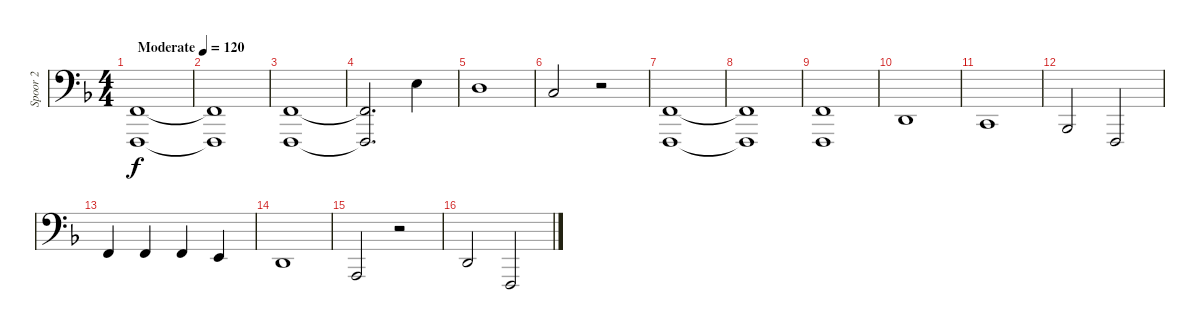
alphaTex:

\track ("Spoor 2" "Spoor 2") {instrument acousticgrandpiano}
\staff {score}
\tuning (G2 D2 A1 E1) {hide}
\ts (4 4)
\tempo (120 "Moderate")
\clef f4
\ks f
(3.2 1.4).1{dy f instrument acousticgrandpiano} |
(3.2{t} 1.4{t}).1 |
(3.2 1.4).1 |
(3.2{t} 1.4{t}).2{d} 9.1.4 |
7.1.1 |
5.1.2 r.2 |
(3.2 1.4).1 |
(3.2{t} 1.4{t}).1 |
(3.2 1.4).1 |
0.2.1 |
3.3.1 |
1.3.2 1.4.2 |
3.2.4 3.2.4 3.2.4 2.2.4 |
0.2.1 |
0.3.2 r.2 |
0.2.2 1.4.2
